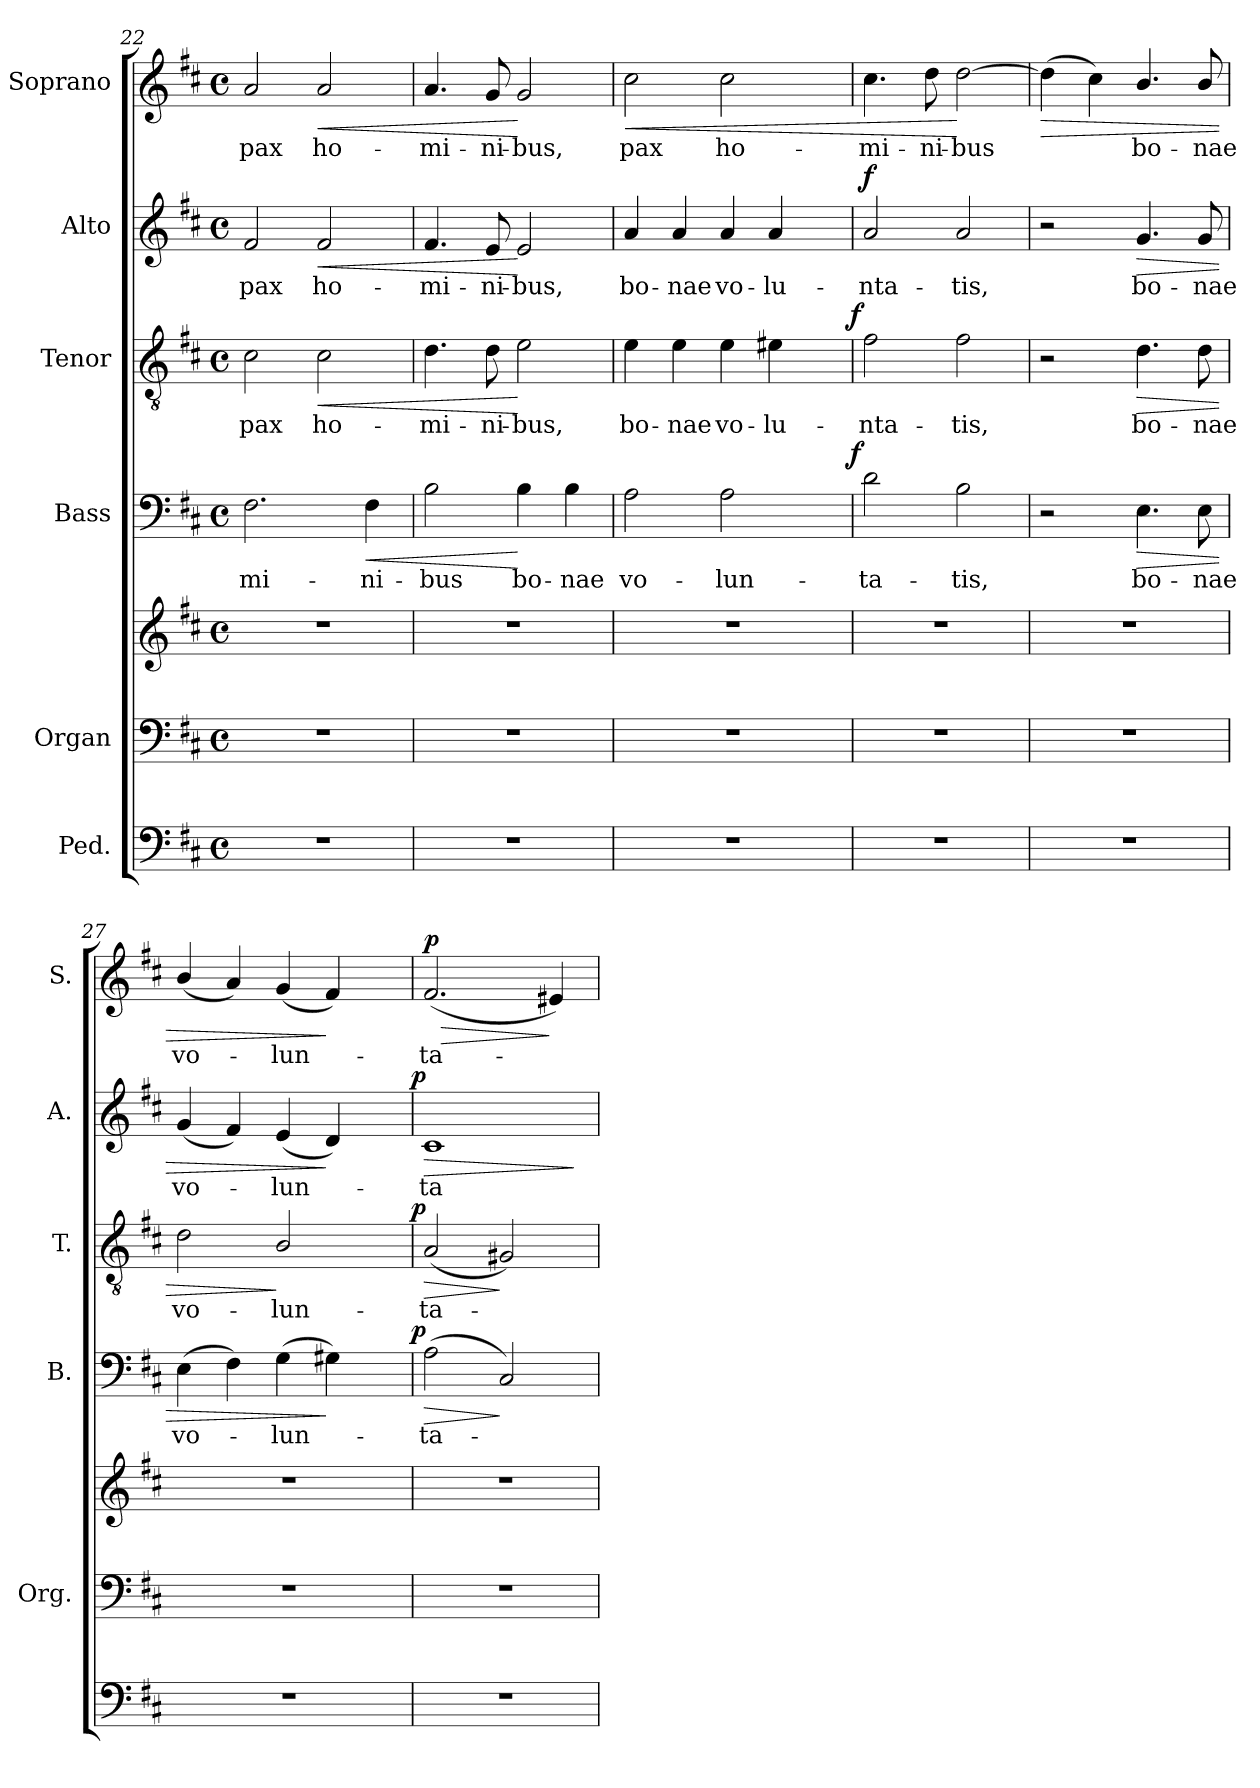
**kern	**kern	**kern	**kern	**text	**dynam	**kern	**text	**dynam	**kern	**text	**dynam	**kern	**text	**dynam
*part6	*part5	*part5	*part4	*part4	*part4	*part3	*part3	*part3	*part2	*part2	*part2	*part1	*part1	*part1
*staff7	*staff6	*staff5	*staff4	*staff4	*staff4	*staff3	*staff3	*staff3	*staff2	*staff2	*staff2	*staff1	*staff1	*staff1
*I"Ped.	*I"Organ	*	*I"Bass	*	*	*I"Tenor	*	*	*I"Alto	*	*	*I"Soprano	*	*
*	*I'Org.	*	*I'B.	*	*	*I'T.	*	*	*I'A.	*	*	*I'S.	*	*
*clefF4	*clefF4	*clefG2	*clefF4	*	*	*clefGv2	*	*	*clefG2	*	*	*clefG2	*	*
*	*	*	*	*	*	*ITrd7c12	*	*	*	*	*	*	*	*
*k[f#c#]	*k[f#c#]	*k[f#c#]	*k[f#c#]	*	*	*k[f#c#]	*	*	*k[f#c#]	*	*	*k[f#c#]	*	*
*D:	*D:	*D:	*D:	*	*	*D:	*	*	*D:	*	*	*D:	*	*
*M4/4	*M4/4	*M4/4	*M4/4	*	*	*M4/4	*	*	*M4/4	*	*	*M4/4	*	*
*met(c)	*met(c)	*met(c)	*met(c)	*	*	*met(c)	*	*	*met(c)	*	*	*met(c)	*	*
=22	=22	=22	=22	=22	=22	=22	=22	=22	=22	=22	=22	=22	=22	=22
!	!	!	!	!LO:LY:b:color=#000000	!	!	!	!	!	!	!	!	!	!
!	!	!	!	!	!	!	!LO:LY:b:color=#000000	!	!	!	!	!	!	!
!	!	!	!	!	!	!	!	!	!	!LO:LY:b:color=#000000	!	!	!	!
!	!	!	!	!	!	!	!	!	!	!	!	!	!LO:LY:b:color=#000000	!
1r	1r	1r	2.F#i\	-mi-	.	2C#i\	pax	.	2f#i/	pax	.	2ai/	pax	.
!	!	!	!	!	!	!	!LO:LY:b:color=#000000	!LO:HP:b	!	!	!	!	!	!
!	!	!	!	!	!	!	!	!	!	!LO:LY:b:color=#000000	!LO:HP:b	!	!	!
!	!	!	!	!	!	!	!	!	!	!	!	!	!LO:LY:b:color=#000000	!LO:HP:b
.	.	.	.	.	.	2C#i\	ho-	<	2f#i/	ho-	<	2ai/	ho-	<
!	!	!	!	!LO:LY:b:color=#000000	!LO:HP:b	!	!	!	!	!	!	!	!	!
.	.	.	4F#i\	-ni-	<	.	.	.	.	.	.	.	.	.
=23	=23	=23	=23	=23	=23	=23	=23	=23	=23	=23	=23	=23	=23	=23
!	!	!	!	!LO:LY:b:color=#000000	!	!	!	!	!	!	!	!	!	!
!	!	!	!	!	!	!	!LO:LY:b:color=#000000	!	!	!	!	!	!	!
!	!	!	!	!	!	!	!	!	!	!LO:LY:b:color=#000000	!	!	!	!
!	!	!	!	!	!	!	!	!	!	!	!	!	!LO:LY:b:color=#000000	!
1r	1r	1r	2Bi\	-bus	.	4.Di\	-mi-	.	4.f#i/	-mi-	.	4.ai/	-mi-	.
!	!	!	!	!	!	!	!LO:LY:b:color=#000000	!	!	!	!	!	!	!
!	!	!	!	!	!	!	!	!	!	!LO:LY:b:color=#000000	!	!	!	!
!	!	!	!	!	!	!	!	!	!	!	!	!	!LO:LY:b:color=#000000	!
.	.	.	.	.	.	8Di\	-ni-	.	8ei/	-ni-	.	8gi/	-ni-	.
!	!	!	!	!LO:LY:b:color=#000000	!	!	!	!	!	!	!	!	!	!
!	!	!	!	!	!	!	!LO:LY:b:color=#000000	!	!	!	!	!	!	!
!	!	!	!	!	!	!	!	!	!	!LO:LY:b:color=#000000	!	!	!	!
!	!	!	!	!	!	!	!	!	!	!	!	!	!LO:LY:b:color=#000000	!
.	.	.	4Bi\	bo-	[	2Ei\	-bus,	[	2ei/	-bus,	[	2gi/	-bus,	[
!	!	!	!	!LO:LY:b:color=#000000	!	!	!	!	!	!	!	!	!	!
.	.	.	4Bi\	-nae	.	.	.	.	.	.	.	.	.	.
!!LO:LB:g=z
=24	=24	=24	=24	=24	=24	=24	=24	=24	=24	=24	=24	=24	=24	=24
!	!	!	!	!LO:LY:b:color=#000000	!	!	!	!	!	!	!	!	!	!
!	!	!	!	!	!	!	!LO:LY:b:color=#000000	!	!	!	!	!	!	!
!	!	!	!	!	!	!	!	!	!	!LO:LY:b:color=#000000	!	!	!	!
!	!	!	!	!	!	!	!	!	!	!	!	!	!LO:LY:b:color=#000000	!LO:HP:b
*	*	*	*^	*	*	*^	*	*	*	*	*	*	*	*
1r	1r	1r	2Ai\	2ryy	vo-	.	4Ei\	2ryy	bo-	.	4ai/	bo-	.	2cc#i\	pax	<
!	!	!	!	!	!	!	!	!	!LO:LY:b:color=#000000	!	!	!	!	!	!	!
!	!	!	!	!	!	!	!	!	!	!	!	!LO:LY:b:color=#000000	!	!	!	!
.	.	.	.	.	.	.	4Ei\	.	-nae	.	4ai/	-nae	.	.	.	.
!	!	!	!	!	!LO:LY:b:color=#000000	!	!	!	!	!	!	!	!	!	!	!
!	!	!	!	!	!	!	!	!	!LO:LY:b:color=#000000	!	!	!	!	!	!	!
!	!	!	!	!	!	!	!	!	!	!	!	!LO:LY:b:color=#000000	!	!	!	!
!	!	!	!	!	!	!	!	!	!	!	!	!	!	!	!LO:LY:b:color=#000000	!
.	.	.	2Ai\	4ryy	-lun-	.	4Ei\	4ryy	vo-	.	4ai/	vo-	.	2cc#i\	ho-	.
!	!	!	!	!	!	!	!	!	!LO:LY:b:color=#000000	!	!	!	!	!	!	!
!	!	!	!	!	!	!	!	!	!	!	!	!LO:LY:b:color=#000000	!	!	!	!
.	.	.	.	8ryy	.	.	4E#Xi\	8ryy	-lu-	.	4ai/	-lu-	.	.	.	.
.	.	.	.	16ryy	.	.	.	16ryy	.	.	.	.	.	.	.	.
.	.	.	.	32ryy	.	.	.	32ryy	.	.	.	.	.	.	.	.
.	.	.	.	64ryy	.	.	.	64ryy	.	.	.	.	.	.	.	.
.	.	.	.	128...ryy	.	.	.	128...ryy	.	.	.	.	.	.	.	.
.	.	.	.	1024ryy	.	f	.	1024ryy	.	f	.	.	.	.	.	.
*	*	*	*v	*v	*	*	*	*	*	*	*	*	*	*	*	*
*	*	*	*	*	*	*v	*v	*	*	*	*	*	*	*	*
=25	=25	=25	=25	=25	=25	=25	=25	=25	=25	=25	=25	=25	=25	=25
*	*	*	*^	*	*	*^	*	*	*	*	*	*	*	*
!	!	!	!	!	!LO:LY:b:color=#000000	!	!	!	!	!	!	!	!	!	!	!
*	*	*	*v	*v	*	*	*	*	*	*	*	*	*	*	*	*
*	*	*	*	*	*	*v	*v	*	*	*	*	*	*	*	*
*	*	*	*^	*	*	*^	*	*	*	*	*	*	*	*
!	!	!	!	!	!	!	!	!	!LO:LY:b:color=#000000	!	!	!	!	!	!	!
*	*	*	*v	*v	*	*	*	*	*	*	*	*	*	*	*	*
*	*	*	*	*	*	*v	*v	*	*	*	*	*	*	*	*
*	*	*	*^	*	*	*^	*	*	*	*	*	*	*	*
!	!	!	!	!	!	!	!	!	!	!	!	!LO:LY:b:color=#000000	!	!	!	!
*	*	*	*v	*v	*	*	*	*	*	*	*	*	*	*	*	*
*	*	*	*	*	*	*v	*v	*	*	*	*	*	*	*	*
*	*	*	*^	*	*	*^	*	*	*	*	*	*	*	*
!	!	!	!	!	!	!	!	!	!	!	!	!	!	!	!LO:LY:b:color=#000000	!
*	*	*	*v	*v	*	*	*	*	*	*	*	*	*	*	*	*
*	*	*	*	*	*	*v	*v	*	*	*	*	*	*	*	*
1r	1r	1r	2di\	-ta-	.	2F#i\	-nta-	.	2ai/	-nta-	f	4.cc#i\	-mi-	.
!	!	!	!	!	!	!	!	!	!	!	!	!	!LO:LY:b:color=#000000	!
.	.	.	.	.	.	.	.	.	.	.	.	8ddi\	-ni-	.
!	!	!	!	!LO:LY:b:color=#000000	!	!	!	!	!	!	!	!	!	!
!	!	!	!	!	!	!	!LO:LY:b:color=#000000	!	!	!	!	!	!	!
!	!	!	!	!	!	!	!	!	!	!LO:LY:b:color=#000000	!	!	!	!
!	!	!	!	!	!	!	!	!	!	!	!	!	!LO:LY:b:color=#000000	!
.	.	.	2Bi\	-tis,	.	2F#i\	-tis,	.	2ai/	-tis,	.	[2ddi\	-bus	[
=26	=26	=26	=26	=26	=26	=26	=26	=26	=26	=26	=26	=26	=26	=26
!	!	!	!	!	!	!	!	!	!	!	!	!	!	!LO:HP:b
1r	1r	1r	2r	.	.	2r	.	.	2r	.	.	(4ddi\]	.	>
.	.	.	.	.	.	.	.	.	.	.	.	4cc#i\)	.	.
!	!	!	!	!LO:LY:b:color=#000000	!LO:HP:b	!	!	!	!	!	!	!	!	!
!	!	!	!	!	!	!	!LO:LY:b:color=#000000	!LO:HP:b	!	!	!	!	!	!
!	!	!	!	!	!	!	!	!	!	!LO:LY:b:color=#000000	!LO:HP:b	!	!	!
!	!	!	!	!	!	!	!	!	!	!	!	!	!LO:LY:b:color=#000000	!
.	.	.	4.Ei\	bo-	>	4.Di\	bo-	>	4.gi/	bo-	>	4.bi/	bo-	.
!	!	!	!	!LO:LY:b:color=#000000	!	!	!	!	!	!	!	!	!	!
!	!	!	!	!	!	!	!LO:LY:b:color=#000000	!	!	!	!	!	!	!
!	!	!	!	!	!	!	!	!	!	!LO:LY:b:color=#000000	!	!	!	!
!	!	!	!	!	!	!	!	!	!	!	!	!	!LO:LY:b:color=#000000	!
.	.	.	8Ei\	-nae	.	8Di\	-nae	.	8gi/	-nae	.	8bi/	-nae	.
=27	=27	=27	=27	=27	=27	=27	=27	=27	=27	=27	=27	=27	=27	=27
!	!	!	!	!LO:LY:b:color=#000000	!	!	!	!	!	!	!	!	!	!
!	!	!	!	!	!	!	!LO:LY:b:color=#000000	!	!	!	!	!	!	!
!	!	!	!	!	!	!	!	!	!	!LO:LY:b:color=#000000	!	!	!	!
!	!	!	!	!	!	!	!	!	!	!	!	!	!LO:LY:b:color=#000000	!
*	*	*	*^	*	*	*^	*	*	*^	*	*	*	*	*
1r	1r	1r	(4Ei\	2ryy	vo-	.	2Di\	2ryy	vo-	.	(4gi/	2ryy	vo-	.	(4bi/	vo-	.
.	.	.	4F#i\)	.	.	.	.	.	.	.	4f#i/)	.	.	.	4ai/)	.	.
!	!	!	!	!	!LO:LY:b:color=#000000	!	!	!	!	!	!	!	!	!	!	!	!
!	!	!	!	!	!	!	!	!	!LO:LY:b:color=#000000	!	!	!	!	!	!	!	!
!	!	!	!	!	!	!	!	!	!	!	!	!	!LO:LY:b:color=#000000	!	!	!	!
!	!	!	!	!	!	!	!	!	!	!	!	!	!	!	!	!LO:LY:b:color=#000000	!
.	.	.	(4Gi\	4ryy	-lun-	.	2BBi/	4ryy	-lun-	]	(4ei/	4ryy	-lun-	.	(4gi/	-lun-	.
.	.	.	4G#Xi\)	8ryy	.	]	.	8ryy	.	.	4di/)	8ryy	.	]	4f#i/)	.	]
.	.	.	.	16ryy	.	.	.	16ryy	.	.	.	16ryy	.	.	.	.	.
.	.	.	.	32ryy	.	.	.	32ryy	.	.	.	32ryy	.	.	.	.	.
.	.	.	.	64ryy	.	.	.	64ryy	.	.	.	64ryy	.	.	.	.	.
.	.	.	.	128...ryy	.	.	.	128...ryy	.	.	.	128...ryy	.	.	.	.	.
.	.	.	.	1024ryy	.	p	.	1024ryy	.	p	.	1024ryy	.	p	.	.	.
*	*	*	*v	*v	*	*	*	*	*	*	*v	*v	*	*	*	*	*
*	*	*	*	*	*	*v	*v	*	*	*	*	*	*	*	*
=28	=28	=28	=28	=28	=28	=28	=28	=28	=28	=28	=28	=28	=28	=28
*	*	*	*^	*	*	*^	*	*	*^	*	*	*	*	*
!	!	!	!	!	!LO:LY:b:color=#000000	!LO:HP:b	!	!	!	!	!	!	!	!	!	!	!
*	*	*	*v	*v	*	*	*	*	*	*	*v	*v	*	*	*	*	*
*	*	*	*	*	*	*v	*v	*	*	*	*	*	*	*	*
*	*	*	*^	*	*	*^	*	*	*^	*	*	*	*	*
!	!	!	!	!	!	!	!	!	!LO:LY:b:color=#000000	!LO:HP:b	!	!	!	!	!	!	!
*	*	*	*v	*v	*	*	*	*	*	*	*v	*v	*	*	*	*	*
*	*	*	*	*	*	*v	*v	*	*	*	*	*	*	*	*
*	*	*	*^	*	*	*^	*	*	*^	*	*	*	*	*
!	!	!	!	!	!	!	!	!	!	!	!	!	!LO:LY:b:color=#000000	!LO:HP:b	!	!	!
*	*	*	*v	*v	*	*	*	*	*	*	*v	*v	*	*	*	*	*
*	*	*	*	*	*	*v	*v	*	*	*	*	*	*	*	*
*	*	*	*^	*	*	*^	*	*	*^	*	*	*	*	*
!	!	!	!	!	!	!	!	!	!	!	!	!	!	!	!	!LO:LY:b:color=#000000	!LO:HP:b
*	*	*	*v	*v	*	*	*	*	*	*	*v	*v	*	*	*	*	*
*	*	*	*	*	*	*v	*v	*	*	*	*	*	*	*	*
1r	1r	1r	(2Ai\	-ta-	>	(2AAi/	-ta-	>	1c#i	-ta-	>	(2.f#i/	-ta-	> p
.	.	.	2C#i/)	.	]	2GG#Xi/)	.	]	.	.	.	.	.	.
.	.	.	.	.	.	.	.	.	.	.	.	4e#Xi/)	.	]
.	.	.	.	.	.	.	.	.	.	.	]	.	.	.
=	=	=	=	=	=	=	=	=	=	=	=	=	=	=
*-	*-	*-	*-	*-	*-	*-	*-	*-	*-	*-	*-	*-	*-	*-
